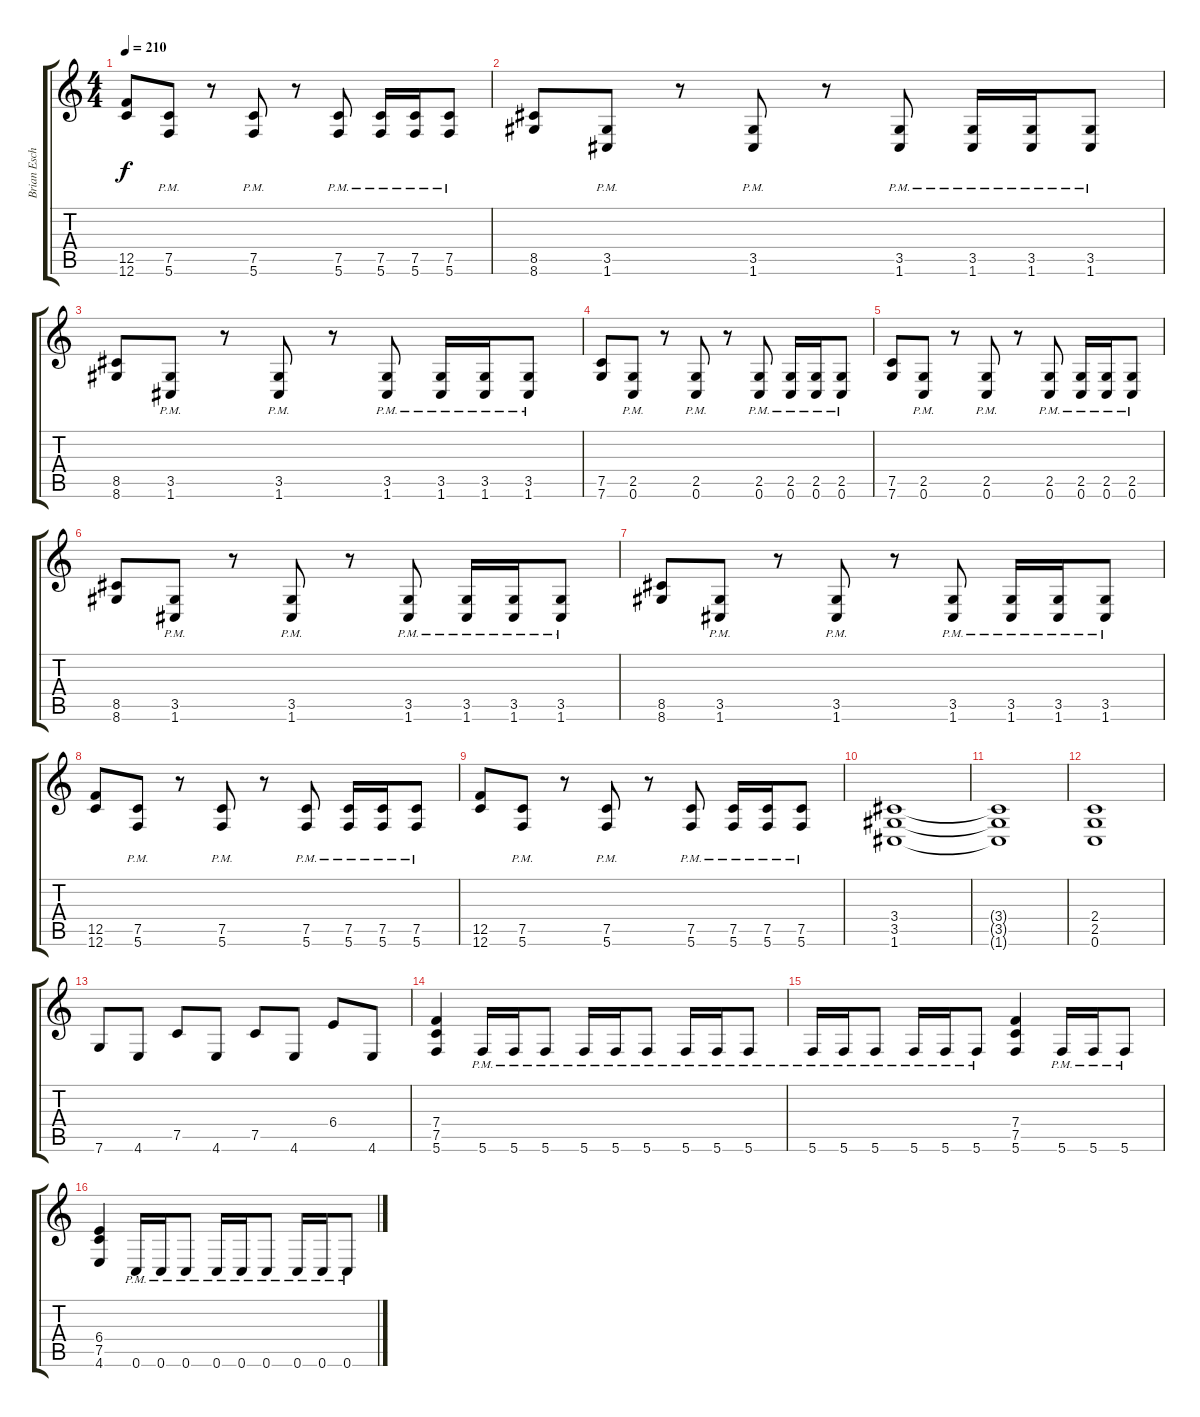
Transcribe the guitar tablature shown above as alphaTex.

\track ("Brian Eschbach Rhythm" "Brian Esch") {instrument overdrivenguitar}
\staff {score tabs}
\tuning (C4 G3 Eb3 Bb2 F2 C2) {hide}
\ts (4 4)
\tempo 210
\clef g2
\ks c
(12.5 12.6).8{dy f} (7.5{pm} 5.6{pm}).8 r.8 (7.5{pm} 5.6{pm}).8 r.8 (7.5{pm} 5.6{pm}).8 (7.5{pm} 5.6{pm}).16 (7.5{pm} 5.6{pm}).16 (7.5{pm} 5.6{pm}).8 |
(8.5 8.6).8 (3.5{pm} 1.6{pm}).8 r.8 (3.5{pm} 1.6{pm}).8 r.8 (3.5{pm} 1.6{pm}).8 (3.5{pm} 1.6{pm}).16 (3.5{pm} 1.6{pm}).16 (3.5{pm} 1.6{pm}).8 |
(8.5 8.6).8 (3.5{pm} 1.6{pm}).8 r.8 (3.5{pm} 1.6{pm}).8 r.8 (3.5{pm} 1.6{pm}).8 (3.5{pm} 1.6{pm}).16 (3.5{pm} 1.6{pm}).16 (3.5{pm} 1.6{pm}).8 |
(7.5 7.6).8 (2.5{pm} 0.6{pm}).8 r.8 (2.5{pm} 0.6{pm}).8 r.8 (2.5{pm} 0.6{pm}).8 (2.5{pm} 0.6{pm}).16 (2.5{pm} 0.6{pm}).16 (2.5{pm} 0.6{pm}).8 |
(7.5 7.6).8 (2.5{pm} 0.6{pm}).8 r.8 (2.5{pm} 0.6{pm}).8 r.8 (2.5{pm} 0.6{pm}).8 (2.5{pm} 0.6{pm}).16 (2.5{pm} 0.6{pm}).16 (2.5{pm} 0.6{pm}).8 |
(8.5 8.6).8 (3.5{pm} 1.6{pm}).8 r.8 (3.5{pm} 1.6{pm}).8 r.8 (3.5{pm} 1.6{pm}).8 (3.5{pm} 1.6{pm}).16 (3.5{pm} 1.6{pm}).16 (3.5{pm} 1.6{pm}).8 |
(8.5 8.6).8 (3.5{pm} 1.6{pm}).8 r.8 (3.5{pm} 1.6{pm}).8 r.8 (3.5{pm} 1.6{pm}).8 (3.5{pm} 1.6{pm}).16 (3.5{pm} 1.6{pm}).16 (3.5{pm} 1.6{pm}).8 |
(12.5 12.6).8 (7.5{pm} 5.6{pm}).8 r.8 (7.5{pm} 5.6{pm}).8 r.8 (7.5{pm} 5.6{pm}).8 (7.5{pm} 5.6{pm}).16 (7.5{pm} 5.6{pm}).16 (7.5{pm} 5.6{pm}).8 |
(12.5 12.6).8 (7.5{pm} 5.6{pm}).8 r.8 (7.5{pm} 5.6{pm}).8 r.8 (7.5{pm} 5.6{pm}).8 (7.5{pm} 5.6{pm}).16 (7.5{pm} 5.6{pm}).16 (7.5{pm} 5.6{pm}).8 |
(3.4 3.5 1.6).1 |
(3.4{t} 3.5{t} 1.6{t}).1 |
(2.4 2.5 0.6).1 |
7.6.8 4.6.8 7.5.8 4.6.8 7.5.8 4.6.8 6.4.8 4.6.8 |
(7.4 7.5 5.6).4 5.6{pm}.16 5.6{pm}.16 5.6{pm}.8 5.6{pm}.16 5.6{pm}.16 5.6{pm}.8 5.6{pm}.16 5.6{pm}.16 5.6{pm}.8 |
5.6{pm}.16 5.6{pm}.16 5.6{pm}.8 5.6{pm}.16 5.6{pm}.16 5.6{pm}.8 (7.4 7.5 5.6).4 5.6{pm}.16 5.6{pm}.16 5.6{pm}.8 |
(6.4 7.5 4.6).4 0.6{pm}.16 0.6{pm}.16 0.6{pm}.8 0.6{pm}.16 0.6{pm}.16 0.6{pm}.8 0.6{pm}.16 0.6{pm}.16 0.6{pm}.8
